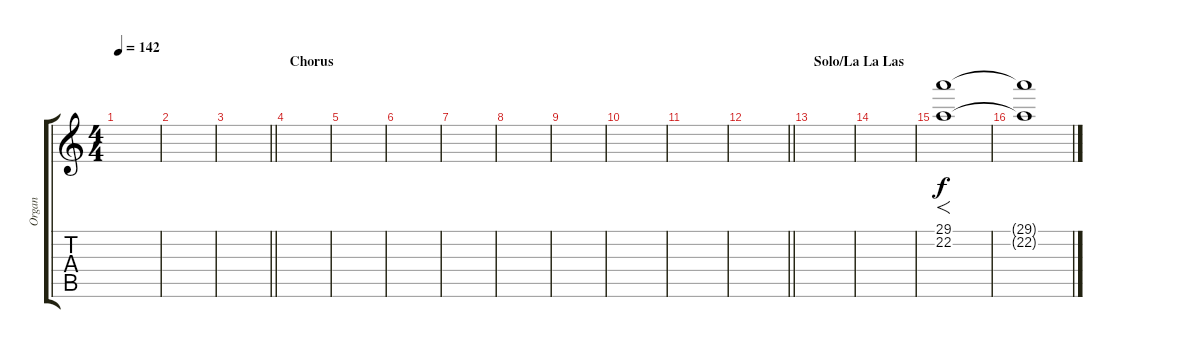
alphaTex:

\track ("Organ" "Organ") {instrument rockorgan}
\staff {score tabs}
\tuning (E4 B3 G3 D3 A2 E2) {hide}
\ts (4 4)
\tempo 142
\clef g2
\ks c
|
|
\barLineRight lightlight
|
\section ("" "Chorus")
|
|
|
|
|
|
|
|
\barLineRight lightlight
|
\section ("" "Solo/La La Las")
|
|
(29.1 22.2).1{f} |
(29.1{t} 22.2{t}).1
